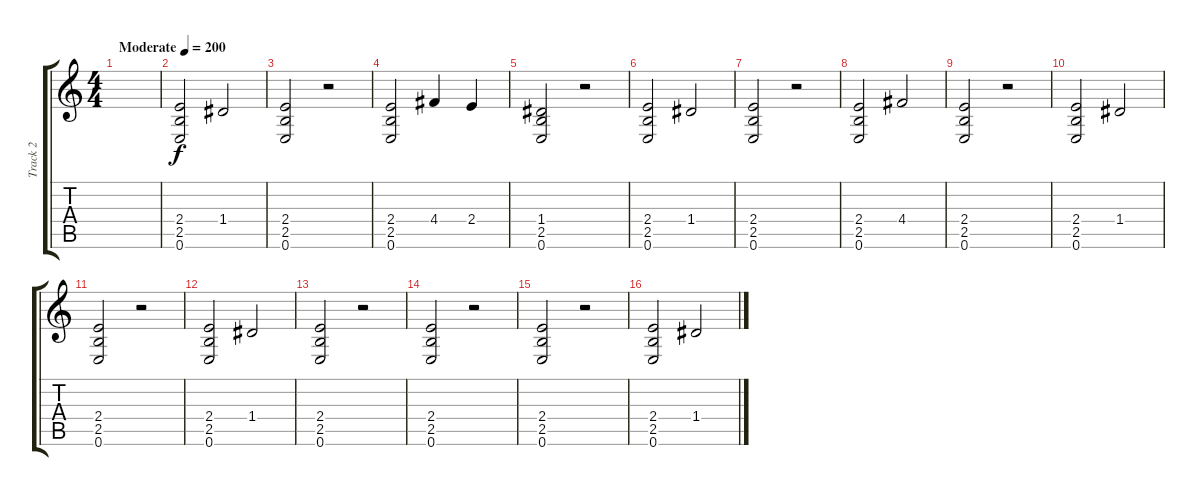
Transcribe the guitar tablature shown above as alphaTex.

\track ("Track 2" "Track 2") {instrument distortionguitar}
\staff {score tabs}
\tuning (E4 B3 G3 D3 A2 E2) {hide}
\ts (4 4)
\tempo (200 "Moderate")
\clef g2
\ks c
|
(2.4 2.5 0.6).2 1.4.2 |
(2.4 2.5 0.6).2 r.2 |
(2.4 2.5 0.6).2 4.4.4 2.4.4 |
(1.4 2.5 0.6).2 r.2 |
(2.4 2.5 0.6).2 1.4.2 |
(2.4 2.5 0.6).2 r.2 |
(2.4 2.5 0.6).2 4.4.2 |
(2.4 2.5 0.6).2 r.2 |
(2.4 2.5 0.6).2 1.4.2 |
(2.4 2.5 0.6).2 r.2 |
(2.4 2.5 0.6).2 1.4.2 |
(2.4 2.5 0.6).2 r.2 |
(2.4 2.5 0.6).2 r.2 |
(2.4 2.5 0.6).2 r.2 |
(2.4 2.5 0.6).2 1.4.2
